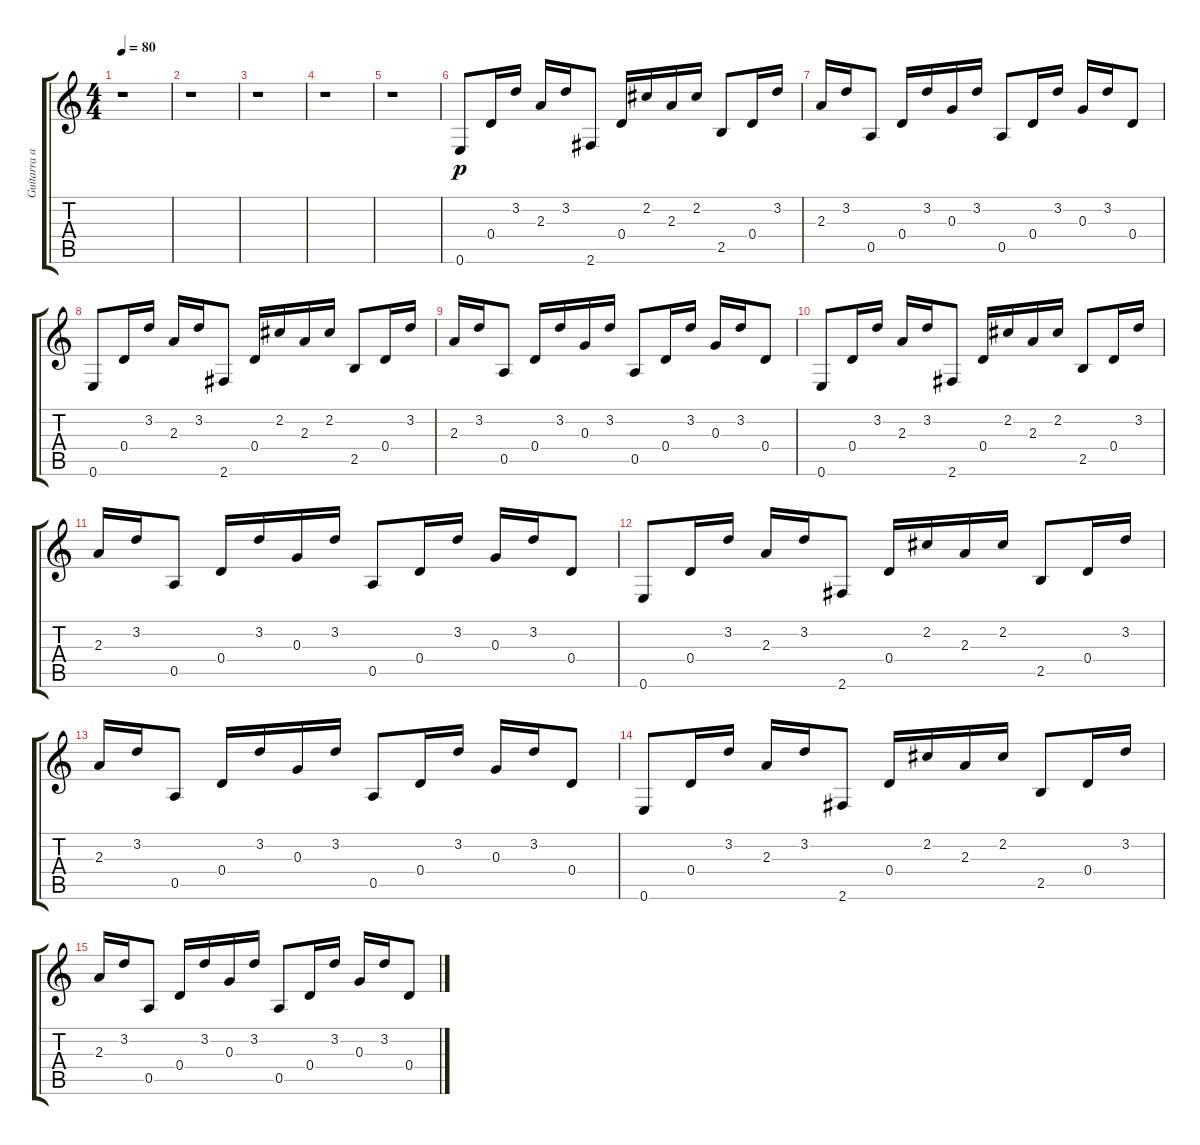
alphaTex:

\track ("Guitarra arpegio" "Guitarra a") {instrument acousticguitarsteel}
\staff {score tabs}
\tuning (E4 B3 G3 D3 A2 E2) {hide}
\ts (4 4)
\tempo 80
\clef g2
\ks c
r.1{dy f} |
r.1 |
r.1 |
r.1 |
r.1 |
0.6.8{dy p} 0.4.16 3.2.16 2.3.16 3.2.16 2.6.8 0.4.16 2.2.16 2.3.16 2.2.16 2.5.8 0.4.16 3.2.16 |
2.3.16 3.2.16 0.5.8 0.4.16 3.2.16 0.3.16 3.2.16 0.5.8 0.4.16 3.2.16 0.3.16 3.2.16 0.4.8 |
0.6.8 0.4.16 3.2.16 2.3.16 3.2.16 2.6.8 0.4.16 2.2.16 2.3.16 2.2.16 2.5.8 0.4.16 3.2.16 |
2.3.16 3.2.16 0.5.8 0.4.16 3.2.16 0.3.16 3.2.16 0.5.8 0.4.16 3.2.16 0.3.16 3.2.16 0.4.8 |
0.6.8 0.4.16 3.2.16 2.3.16 3.2.16 2.6.8 0.4.16 2.2.16 2.3.16 2.2.16 2.5.8 0.4.16 3.2.16 |
2.3.16 3.2.16 0.5.8 0.4.16 3.2.16 0.3.16 3.2.16 0.5.8 0.4.16 3.2.16 0.3.16 3.2.16 0.4.8 |
0.6.8 0.4.16 3.2.16 2.3.16 3.2.16 2.6.8 0.4.16 2.2.16 2.3.16 2.2.16 2.5.8 0.4.16 3.2.16 |
2.3.16 3.2.16 0.5.8 0.4.16 3.2.16 0.3.16 3.2.16 0.5.8 0.4.16 3.2.16 0.3.16 3.2.16 0.4.8 |
0.6.8{volume 0} 0.4.16 3.2.16 2.3.16 3.2.16 2.6.8 0.4.16 2.2.16 2.3.16 2.2.16 2.5.8 0.4.16 3.2.16 |
2.3.16 3.2.16 0.5.8 0.4.16 3.2.16 0.3.16 3.2.16 0.5.8 0.4.16 3.2.16 0.3.16 3.2.16 0.4.8
